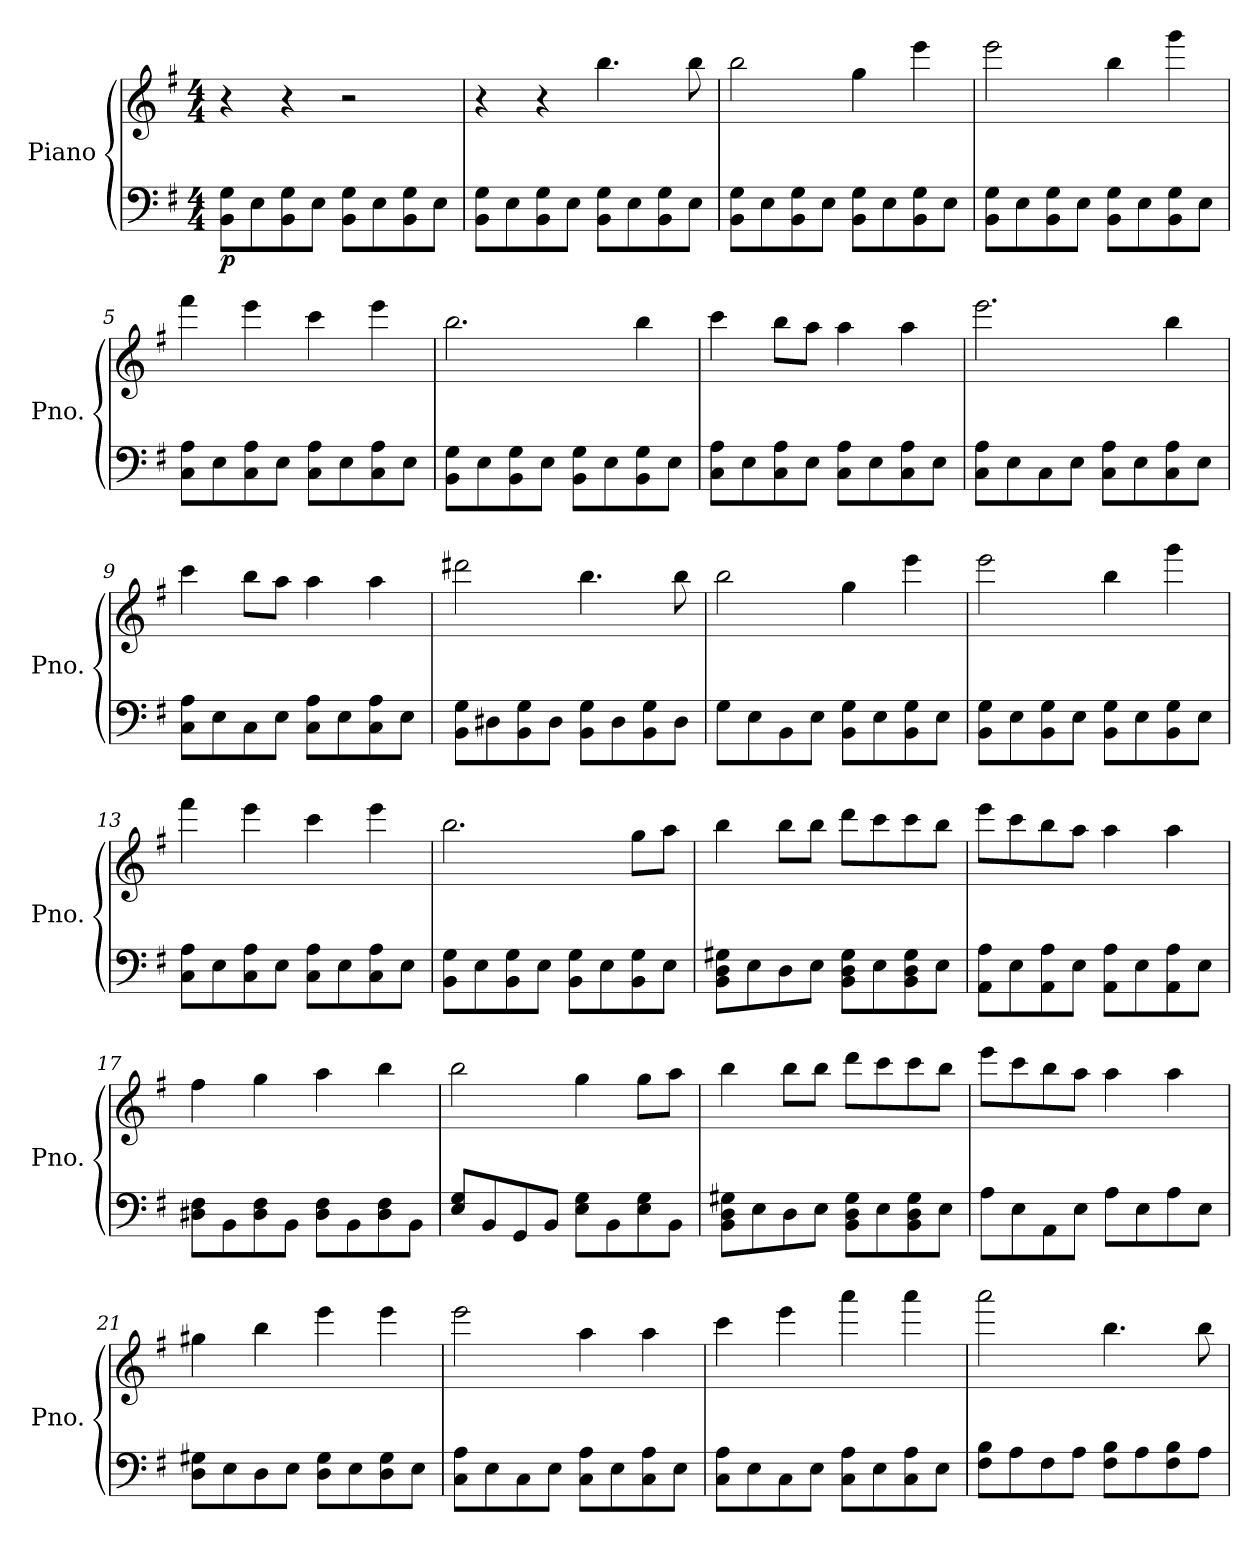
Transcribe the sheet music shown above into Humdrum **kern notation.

**kern	**kern	**dynam
*part1	*part1	*part1
*staff2	*staff1	*staff1/2
*I"Piano	*	*
*I'Pno.	*	*
*clefF4	*clefG2	*
*k[f#]	*k[f#]	*
*M4/4	*M4/4	*
*MM130	*MM130	*
=1	=1	=1
!	!	!LO:DY:b=2
8BB\ 8G\L	4r	p
8E\	.	.
8BB\ 8G\	4r	.
8E\J	.	.
8BB\ 8G\L	2r	.
8E\	.	.
8BB\ 8G\	.	.
8E\J	.	.
=2	=2	=2
8BB\ 8G\L	4r	.
8E\	.	.
8BB\ 8G\	4r	.
8E\J	.	.
8BB\ 8G\L	4.bb\	.
8E\	.	.
8BB\ 8G\	.	.
8E\J	8bb\	.
=3	=3	=3
8BB\ 8G\L	2bb\	.
8E\	.	.
8BB\ 8G\	.	.
8E\J	.	.
8BB\ 8G\L	4gg\	.
8E\	.	.
8BB\ 8G\	4eee\	.
8E\J	.	.
=4	=4	=4
8BB\ 8G\L	2eee\	.
8E\	.	.
8BB\ 8G\	.	.
8E\J	.	.
8BB\ 8G\L	4bb\	.
8E\	.	.
8BB\ 8G\	4ggg\	.
8E\J	.	.
=5	=5	=5
8C\ 8A\L	4fff#\	.
8E\	.	.
8C\ 8A\	4eee\	.
8E\J	.	.
8C\ 8A\L	4ccc\	.
8E\	.	.
8C\ 8A\	4eee\	.
8E\J	.	.
!!LO:LB:g=z
=6	=6	=6
8BB\ 8G\L	2.bb\	.
8E\	.	.
8BB\ 8G\	.	.
8E\J	.	.
8BB\ 8G\L	.	.
8E\	.	.
8BB\ 8G\	4bb\	.
8E\J	.	.
=7	=7	=7
8C\ 8A\L	4ccc\	.
8E\	.	.
8C\ 8A\	8bb\L	.
8E\J	8aa\J	.
8C\ 8A\L	4aa\	.
8E\	.	.
8C\ 8A\	4aa\	.
8E\J	.	.
=8	=8	=8
8C\ 8A\L	2.eee\	.
8E\	.	.
8C\	.	.
8E\J	.	.
8C\ 8A\L	.	.
8E\	.	.
8C\ 8A\	4bb\	.
8E\J	.	.
=9	=9	=9
8C\ 8A\L	4ccc\	.
8E\	.	.
8C\	8bb\L	.
8E\J	8aa\J	.
8C\ 8A\L	4aa\	.
8E\	.	.
8C\ 8A\	4aa\	.
8E\J	.	.
=10	=10	=10
8BB\ 8G\L	2ddd#X\	.
8D#X\	.	.
8BB\ 8G\	.	.
8D#\J	.	.
8BB\ 8G\L	4.bb\	.
8D#\	.	.
8BB\ 8G\	.	.
8D#\J	8bb\	.
!!LO:LB:g=z
=11	=11	=11
8G\L	2bb\	.
8E\	.	.
8BB\	.	.
8E\J	.	.
8BB\ 8G\L	4gg\	.
8E\	.	.
8BB\ 8G\	4eee\	.
8E\J	.	.
=12	=12	=12
8BB\ 8G\L	2eee\	.
8E\	.	.
8BB\ 8G\	.	.
8E\J	.	.
8BB\ 8G\L	4bb\	.
8E\	.	.
8BB\ 8G\	4ggg\	.
8E\J	.	.
=13	=13	=13
8C\ 8A\L	4fff#\	.
8E\	.	.
8C\ 8A\	4eee\	.
8E\J	.	.
8C\ 8A\L	4ccc\	.
8E\	.	.
8C\ 8A\	4eee\	.
8E\J	.	.
=14	=14	=14
8BB\ 8G\L	2.bb\	.
8E\	.	.
8BB\ 8G\	.	.
8E\J	.	.
8BB\ 8G\L	.	.
8E\	.	.
8BB\ 8G\	8gg\L	.
8E\J	8aa\J	.
=15	=15	=15
8BB\ 8D\ 8G#X\L	4bb\	.
8E\	.	.
8D\	8bb\L	.
8E\J	8bb\J	.
8BB\ 8D\ 8G#\L	8ddd\L	.
8E\	8ccc\	.
8BB\ 8D\ 8G#\	8ccc\	.
8E\J	8bb\J	.
!!LO:LB:g=z
=16	=16	=16
8AA\ 8A\L	8eee\L	.
8E\	8ccc\	.
8AA\ 8A\	8bb\	.
8E\J	8aa\J	.
8AA\ 8A\L	4aa\	.
8E\	.	.
8AA\ 8A\	4aa\	.
8E\J	.	.
=17	=17	=17
8D#X\ 8F#\L	4ff#\	.
8BB\	.	.
8D#\ 8F#\	4gg\	.
8BB\J	.	.
8D#\ 8F#\L	4aa\	.
8BB\	.	.
8D#\ 8F#\	4bb\	.
8BB\J	.	.
=18	=18	=18
8E/ 8G/L	2bb\	.
8BB/	.	.
8GG/	.	.
8BB/J	.	.
8E\ 8G\L	4gg\	.
8BB\	.	.
8E\ 8G\	8gg\L	.
8BB\J	8aa\J	.
=19	=19	=19
8BB\ 8D\ 8G#X\L	4bb\	.
8E\	.	.
8D\	8bb\L	.
8E\J	8bb\J	.
8BB\ 8D\ 8G#\L	8ddd\L	.
8E\	8ccc\	.
8BB\ 8D\ 8G#\	8ccc\	.
8E\J	8bb\J	.
=20	=20	=20
8A\L	8eee\L	.
8E\	8ccc\	.
8AA\	8bb\	.
8E\J	8aa\J	.
8A\L	4aa\	.
8E\	.	.
8A\	4aa\	.
8E\J	.	.
!!LO:LB:g=z
=21	=21	=21
8D\ 8G#X\L	4gg#X\	.
8E\	.	.
8D\	4bb\	.
8E\J	.	.
8D\ 8G#\L	4eee\	.
8E\	.	.
8D\ 8G#\	4eee\	.
8E\J	.	.
=22	=22	=22
8C\ 8A\L	2eee\	.
8E\	.	.
8C\	.	.
8E\J	.	.
8C\ 8A\L	4aa\	.
8E\	.	.
8C\ 8A\	4aa\	.
8E\J	.	.
=23	=23	=23
8C\ 8A\L	4ccc\	.
8E\	.	.
8C\	4eee\	.
8E\J	.	.
8C\ 8A\L	4aaa\	.
8E\	.	.
8C\ 8A\	4aaa\	.
8E\J	.	.
=24	=24	=24
8F#\ 8B\L	2aaa\	.
8A\	.	.
8F#\	.	.
8A\J	.	.
8F#\ 8B\L	4.bb\	.
8A\	.	.
8F#\ 8B\	.	.
8A\J	8bb\	.
=	=	=
*-	*-	*-
